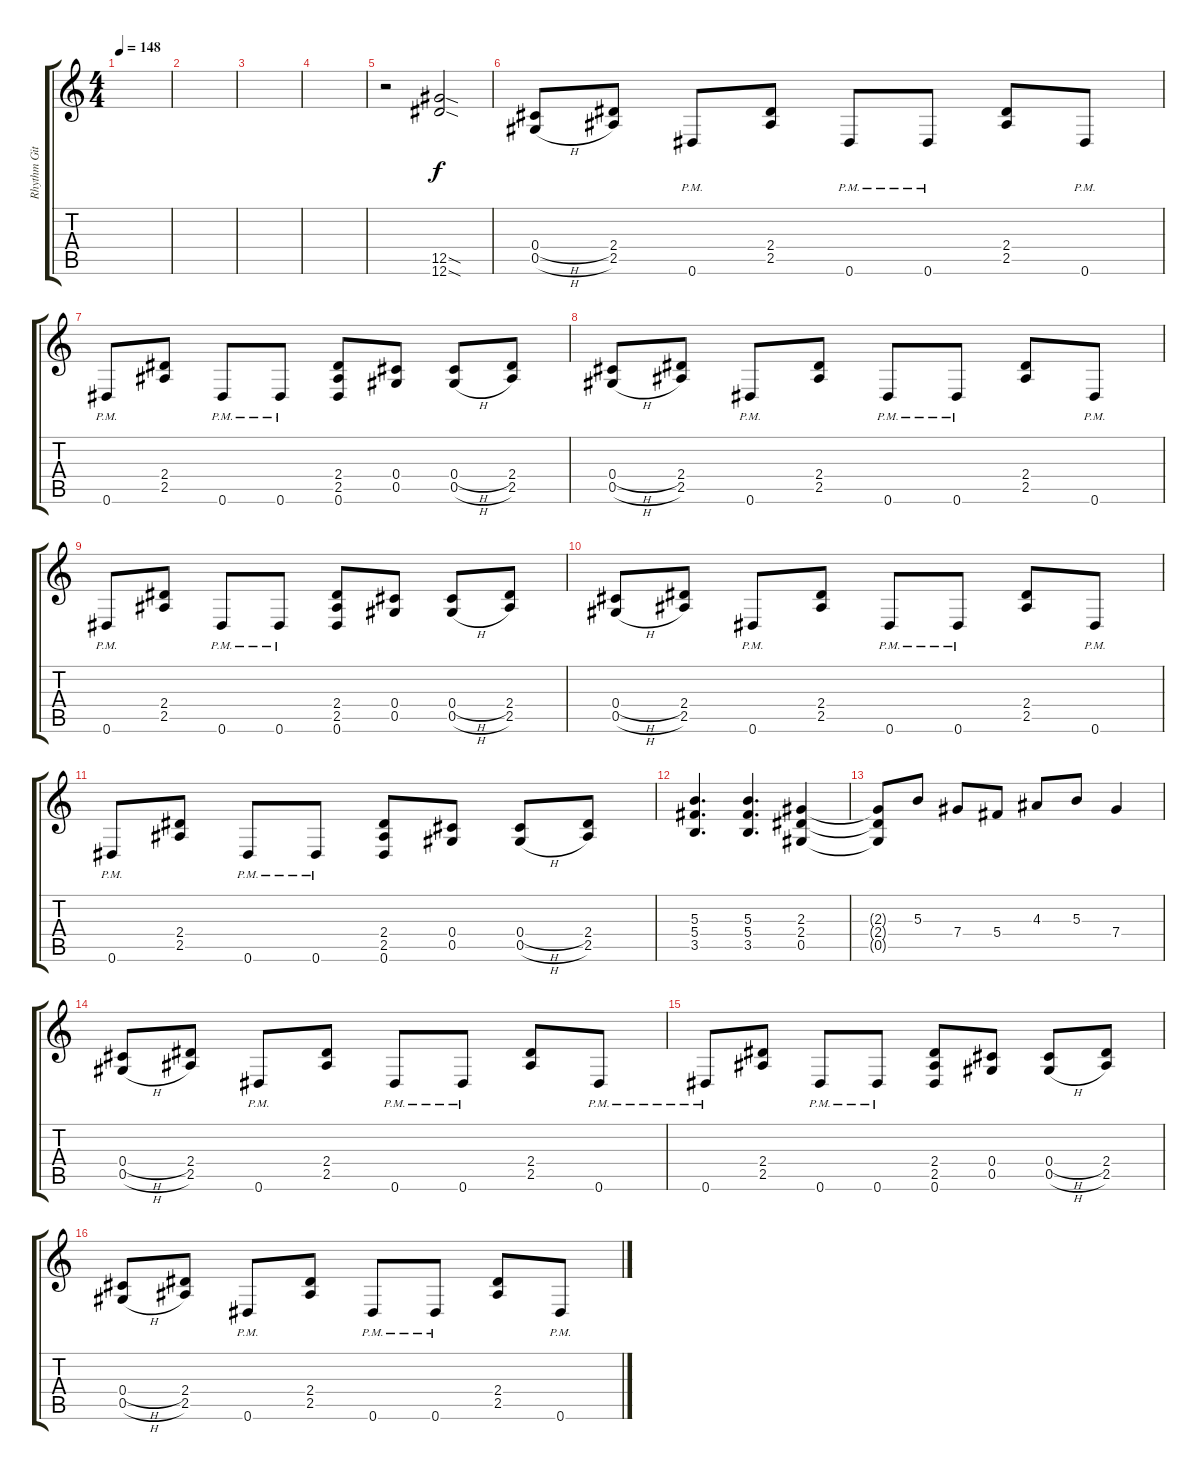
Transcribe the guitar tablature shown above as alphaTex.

\track ("Rhythm Git" "Rhythm Git") {instrument distortionguitar}
\staff {score tabs}
\tuning (Eb4 Bb3 Gb3 Db3 Ab2 Eb2) {hide}
\ts (4 4)
\tempo 148
\clef g2
\ks c
|
|
|
|
r.2 (12.5{sod} 12.6{sod}).2 |
(0.4{h} 0.5{h}).8 (2.4 2.5).8 0.6{pm}.8 (2.4 2.5).8 0.6{pm}.8 0.6{pm}.8 (2.4 2.5).8 0.6{pm}.8 |
0.6{pm}.8 (2.4 2.5).8 0.6{pm}.8 0.6{pm}.8 (2.4 2.5 0.6).8 (0.4 0.5).8 (0.4{h} 0.5{h}).8 (2.4 2.5).8 |
(0.4{h} 0.5{h}).8 (2.4 2.5).8 0.6{pm}.8 (2.4 2.5).8 0.6{pm}.8 0.6{pm}.8 (2.4 2.5).8 0.6{pm}.8 |
0.6{pm}.8 (2.4 2.5).8 0.6{pm}.8 0.6{pm}.8 (2.4 2.5 0.6).8 (0.4 0.5).8 (0.4{h} 0.5{h}).8 (2.4 2.5).8 |
(0.4{h} 0.5{h}).8 (2.4 2.5).8 0.6{pm}.8 (2.4 2.5).8 0.6{pm}.8 0.6{pm}.8 (2.4 2.5).8 0.6{pm}.8 |
0.6{pm}.8 (2.4 2.5).8 0.6{pm}.8 0.6{pm}.8 (2.4 2.5 0.6).8 (0.4 0.5).8 (0.4{h} 0.5{h}).8 (2.4 2.5).8 |
(5.3 5.4 3.5).4{d} (5.3 5.4 3.5).4{d} (2.3 2.4 0.5).4 |
(2.3{t} 2.4{t} 0.5{t}).8 5.3.8 7.4.8 5.4.8 4.3.8 5.3.8 7.4.4 |
(0.4{h} 0.5{h}).8 (2.4 2.5).8 0.6{pm}.8 (2.4 2.5).8 0.6{pm}.8 0.6{pm}.8 (2.4 2.5).8 0.6{pm}.8 |
0.6{pm}.8 (2.4 2.5).8 0.6{pm}.8 0.6{pm}.8 (2.4 2.5 0.6).8 (0.4 0.5).8 (0.4{h} 0.5{h}).8 (2.4 2.5).8 |
(0.4{h} 0.5{h}).8 (2.4 2.5).8 0.6{pm}.8 (2.4 2.5).8 0.6{pm}.8 0.6{pm}.8 (2.4 2.5).8 0.6{pm}.8
